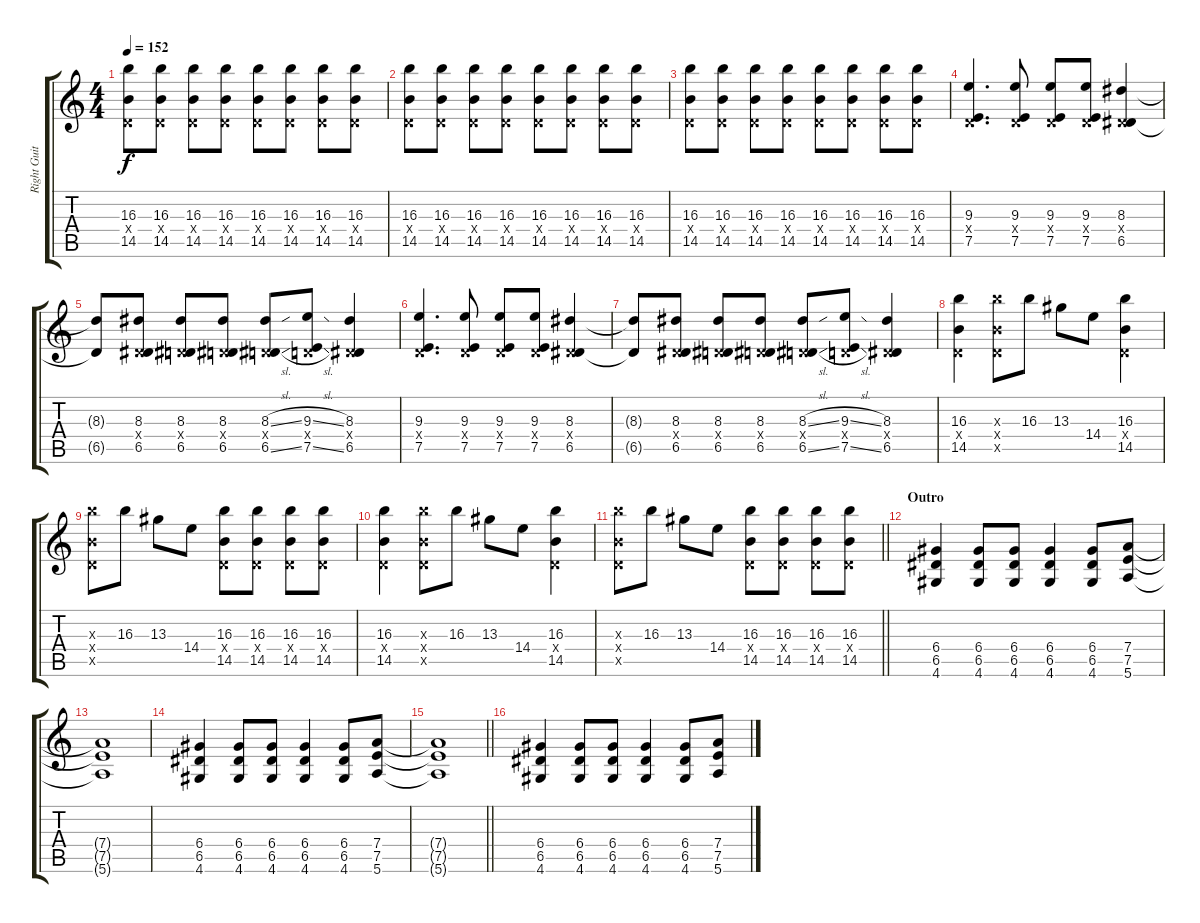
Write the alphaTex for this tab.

\track ("Right Guitar" "Right Guit") {instrument electricguitarclean}
\staff {score tabs}
\tuning (E4 B3 G3 D3 A2 E2) {hide}
\ts (4 4)
\tempo 152
\clef g2
\ks c
(16.3 0.4{x} 14.5).8{dy f} (16.3 0.4{x} 14.5).8 (16.3 0.4{x} 14.5).8 (16.3 0.4{x} 14.5).8 (16.3 0.4{x} 14.5).8 (16.3 0.4{x} 14.5).8 (16.3 0.4{x} 14.5).8 (16.3 0.4{x} 14.5).8 |
(16.3 0.4{x} 14.5).8 (16.3 0.4{x} 14.5).8 (16.3 0.4{x} 14.5).8 (16.3 0.4{x} 14.5).8 (16.3 0.4{x} 14.5).8 (16.3 0.4{x} 14.5).8 (16.3 0.4{x} 14.5).8 (16.3 0.4{x} 14.5).8 |
(16.3 0.4{x} 14.5).8 (16.3 0.4{x} 14.5).8 (16.3 0.4{x} 14.5).8 (16.3 0.4{x} 14.5).8 (16.3 0.4{x} 14.5).8 (16.3 0.4{x} 14.5).8 (16.3 0.4{x} 14.5).8 (16.3 0.4{x} 14.5).8 |
(9.3 0.4{x} 7.5).4{d} (9.3 0.4{x} 7.5).8 (9.3 0.4{x} 7.5).8 (9.3 0.4{x} 7.5).8 (8.3 0.4{x} 6.5).4 |
(8.3{t} 6.5{t}).8 (8.3 0.4{x} 6.5).8 (8.3 0.4{x} 6.5).8 (8.3 0.4{x} 6.5).8 (8.3{sl} 0.4{x} 6.5{sl}).8 (9.3{sl} 0.4{x} 7.5{sl}).8 (8.3 0.4{x} 6.5).4 |
(9.3 0.4{x} 7.5).4{d} (9.3 0.4{x} 7.5).8 (9.3 0.4{x} 7.5).8 (9.3 0.4{x} 7.5).8 (8.3 0.4{x} 6.5).4 |
(8.3{t} 6.5{t}).8 (8.3 0.4{x} 6.5).8 (8.3 0.4{x} 6.5).8 (8.3 0.4{x} 6.5).8 (8.3{sl} 0.4{x} 6.5{sl}).8 (9.3{sl} 0.4{x} 7.5{sl}).8 (8.3 0.4{x} 6.5).4 |
(16.3 0.4{x} 14.5).4 (16.3{x} 0.4{x} 14.5{x}).8 16.3.8 13.3.8 14.4.8 (16.3 0.4{x} 14.5).4 |
(16.3{x} 0.4{x} 14.5{x}).8 16.3.8 13.3.8 14.4.8 (16.3 0.4{x} 14.5).8 (16.3 0.4{x} 14.5).8 (16.3 0.4{x} 14.5).8 (16.3 0.4{x} 14.5).8 |
(16.3 0.4{x} 14.5).4 (16.3{x} 0.4{x} 14.5{x}).8 16.3.8 13.3.8 14.4.8 (16.3 0.4{x} 14.5).4 |
\barLineRight lightlight
(16.3{x} 0.4{x} 14.5{x}).8 16.3.8 13.3.8 14.4.8 (16.3 0.4{x} 14.5).8 (16.3 0.4{x} 14.5).8 (16.3 0.4{x} 14.5).8 (16.3 0.4{x} 14.5).8 |
\section ("" "Outro")
(6.4 6.5 4.6).4 (6.4 6.5 4.6).8 (6.4 6.5 4.6).8 (6.4 6.5 4.6).4 (6.4 6.5 4.6).8 (7.4 7.5 5.6).8 |
(7.4{t} 7.5{t} 5.6{t}).1 |
(6.4 6.5 4.6).4 (6.4 6.5 4.6).8 (6.4 6.5 4.6).8 (6.4 6.5 4.6).4 (6.4 6.5 4.6).8 (7.4 7.5 5.6).8 |
\barLineRight lightlight
(7.4{t} 7.5{t} 5.6{t}).1 |
(6.4 6.5 4.6).4 (6.4 6.5 4.6).8 (6.4 6.5 4.6).8 (6.4 6.5 4.6).4 (6.4 6.5 4.6).8 (7.4 7.5 5.6).8
